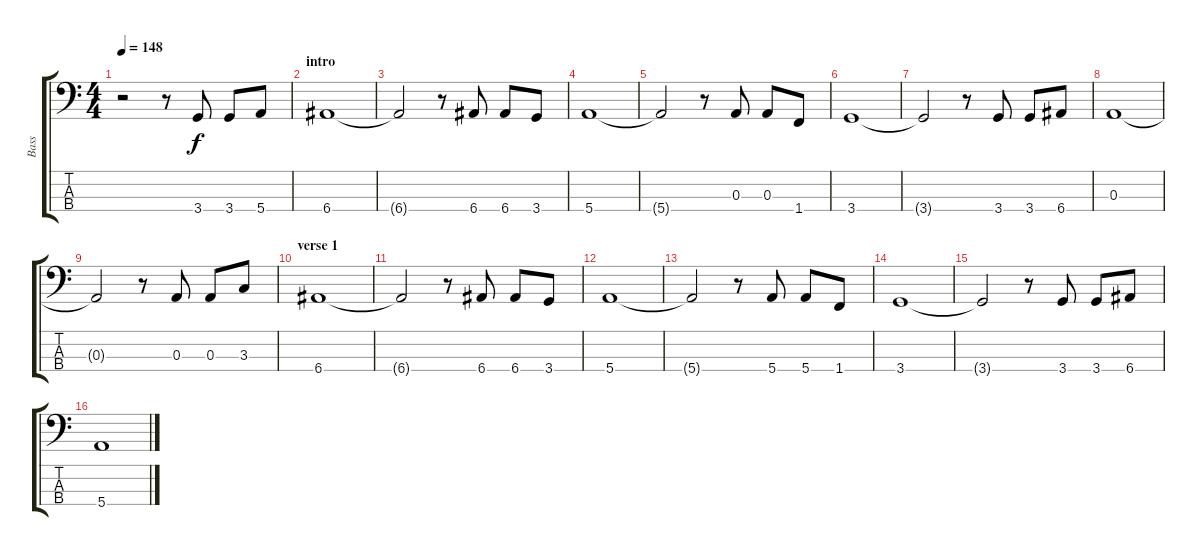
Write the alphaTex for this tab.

\track ("Bass" "Bass") {instrument electricbassfinger}
\staff {score tabs}
\tuning (G2 D2 A1 E1) {hide}
\ts (4 4)
\tempo 148
\clef f4
\ks c
r.2{dy f instrument electricbassfinger} r.8 3.4.8 3.4.8 5.4.8 |
\section ("" "intro")
6.4.1 |
6.4{t}.2 r.8 6.4.8 6.4.8 3.4.8 |
5.4.1 |
5.4{t}.2 r.8 0.3.8 0.3.8 1.4.8 |
3.4.1 |
3.4{t}.2 r.8 3.4.8 3.4.8 6.4.8 |
0.3.1 |
0.3{t}.2 r.8 0.3.8 0.3.8 3.3.8 |
\section ("" "verse 1")
6.4.1 |
6.4{t}.2 r.8 6.4.8 6.4.8 3.4.8 |
5.4.1 |
5.4{t}.2 r.8 5.4.8 5.4.8 1.4.8 |
3.4.1 |
3.4{t}.2 r.8 3.4.8 3.4.8 6.4.8 |
5.4.1
